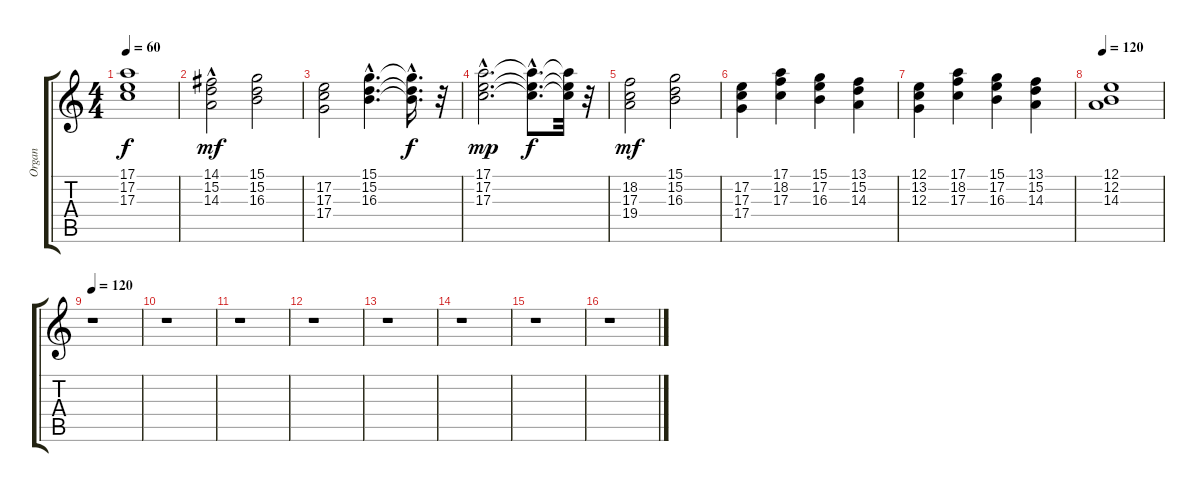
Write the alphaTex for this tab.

\track ("Organ" "Organ") {instrument rockorgan}
\staff {score tabs}
\tuning (E4 B3 G3 D3 A2 E2) {hide}
\ts (4 4)
\tempo 60
\clef g2
\ks c
(17.1{t} 17.2{t} 17.3{t}).1{dy f} |
(14.1 15.2 14.3{hac}).2{dy mf} (15.1 15.2 16.3).2 |
(17.2 17.3 17.4).2 (15.1{hac} 15.2{hac} 16.3{hac}).4{d} (15.1{hac t} 15.2{hac t} 16.3{hac t}).16{d dy f} r.32 |
(17.1{hac} 17.2{hac} 17.3{hac}).2{d dy mp} (17.1{hac t} 17.2{hac t} 17.3{hac t}).8{d dy f} (17.1{t} 17.2{t} 17.3{t}).32 r.32 |
(18.2 17.3 19.4).2{dy mf} (15.1 15.2 16.3).2 |
(17.2 17.3 17.4).4 (17.1 18.2 17.3).4 (15.1 17.2 16.3).4 (13.1 15.2 14.3).4 |
(12.1 13.2 12.3).4 (17.1 18.2 17.3).4 (15.1 17.2 16.3).4 (13.1 15.2 14.3).4 |
\tempo 120
(12.1 12.2 14.3).1 |
\tempo 120
r.1 |
r.1 |
r.1 |
r.1 |
r.1 |
r.1 |
r.1 |
r.1
